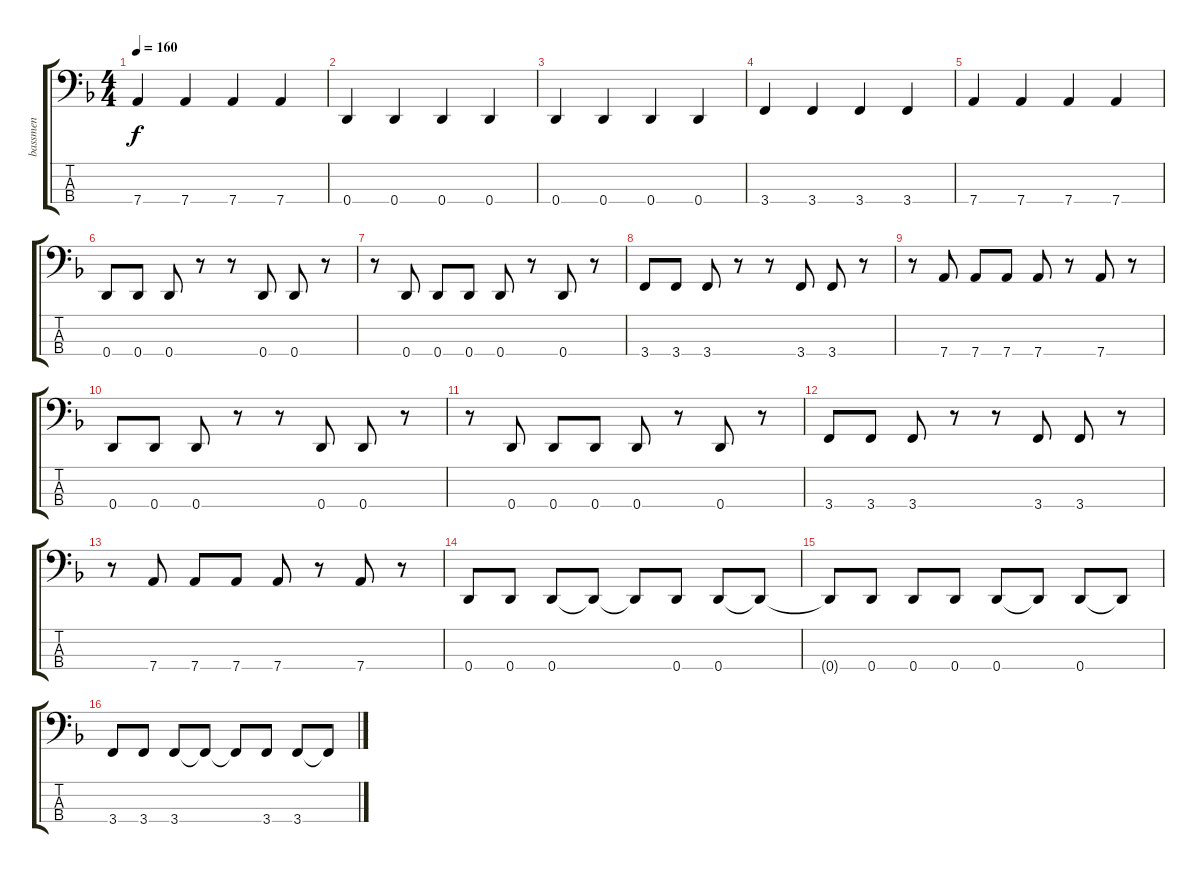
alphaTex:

\track ("bassmen" "bassmen") {instrument electricbasspick}
\staff {score tabs}
\tuning (G2 D2 A1 D1) {hide}
\ts (4 4)
\tempo 160
\clef f4
\ks f
7.4.4{dy f} 7.4.4 7.4.4 7.4.4 |
0.4.4 0.4.4 0.4.4 0.4.4 |
0.4.4 0.4.4 0.4.4 0.4.4 |
3.4.4 3.4.4 3.4.4 3.4.4 |
7.4.4 7.4.4 7.4.4 7.4.4 |
0.4.8 0.4.8 0.4.8 r.8 r.8 0.4.8 0.4.8 r.8 |
r.8 0.4.8 0.4.8 0.4.8 0.4.8 r.8 0.4.8 r.8 |
3.4.8 3.4.8 3.4.8 r.8 r.8 3.4.8 3.4.8 r.8 |
r.8 7.4.8 7.4.8 7.4.8 7.4.8 r.8 7.4.8 r.8 |
0.4.8 0.4.8 0.4.8 r.8 r.8 0.4.8 0.4.8 r.8 |
r.8 0.4.8 0.4.8 0.4.8 0.4.8 r.8 0.4.8 r.8 |
3.4.8 3.4.8 3.4.8 r.8 r.8 3.4.8 3.4.8 r.8 |
r.8 7.4.8 7.4.8 7.4.8 7.4.8 r.8 7.4.8 r.8 |
0.4.8 0.4.8 0.4.8 0.4{t}.8 0.4{t}.8 0.4.8 0.4.8 0.4{t}.8 |
0.4{t}.8 0.4.8 0.4.8 0.4.8 0.4.8 0.4{t}.8 0.4.8 0.4{t}.8 |
3.4.8 3.4.8 3.4.8 3.4{t}.8 3.4{t}.8 3.4.8 3.4.8 3.4{t}.8
